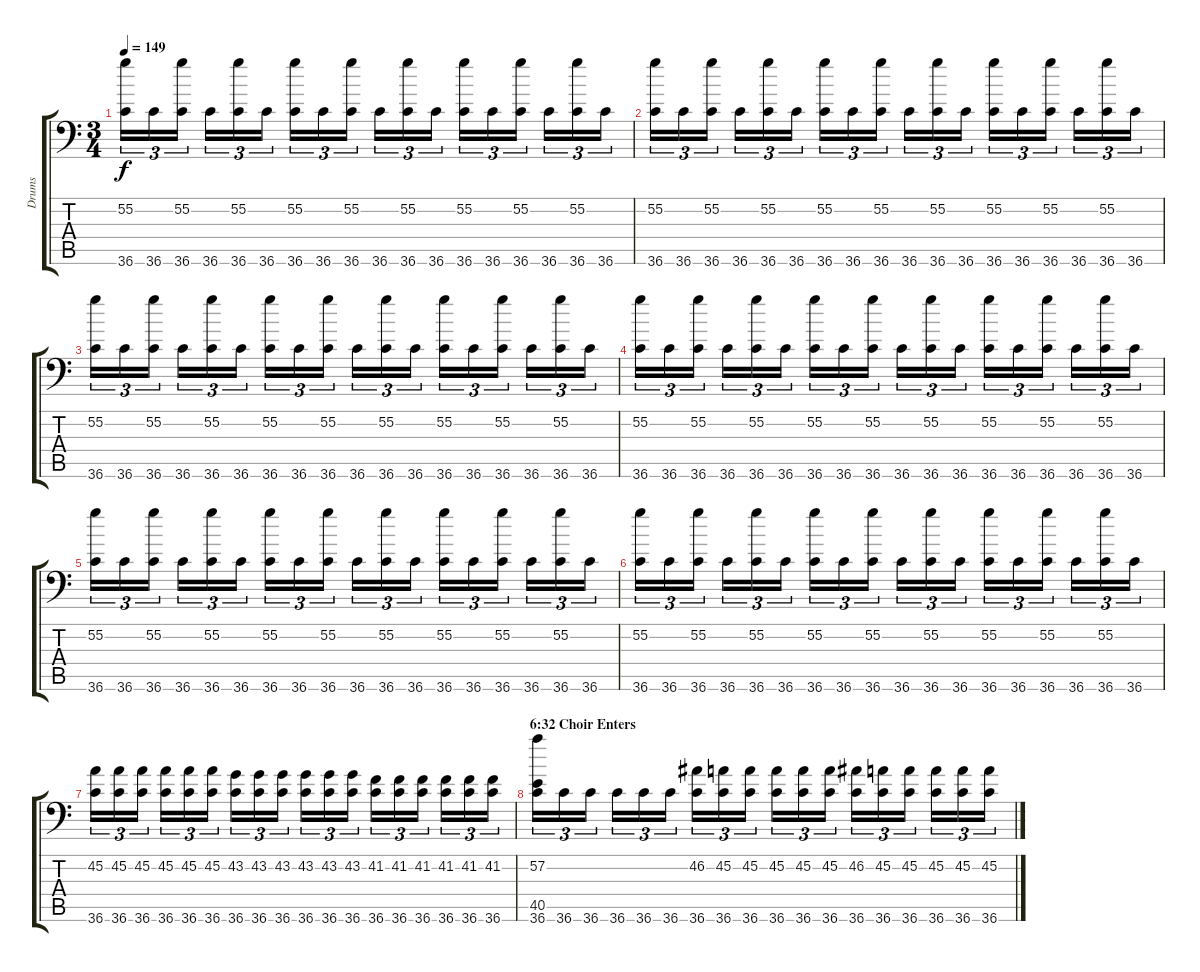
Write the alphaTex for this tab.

\track ("Drums" "Drums") {instrument acousticgrandpiano}
\staff {score tabs}
\tuning (C-1 C-1 C-1 C-1 C-1 C-1) {hide}
\ts (3 4)
\tempo 149
\clef f4
\ks c
(55.2 36.6).16{tu (3 2) dy f} 36.6.16{tu (3 2)} (55.2 36.6).16{tu (3 2)} 36.6.16{tu (3 2)} (55.2 36.6).16{tu (3 2)} 36.6.16{tu (3 2)} (55.2 36.6).16{tu (3 2)} 36.6.16{tu (3 2)} (55.2 36.6).16{tu (3 2)} 36.6.16{tu (3 2)} (55.2 36.6).16{tu (3 2)} 36.6.16{tu (3 2)} (55.2 36.6).16{tu (3 2)} 36.6.16{tu (3 2)} (55.2 36.6).16{tu (3 2)} 36.6.16{tu (3 2)} (55.2 36.6).16{tu (3 2)} 36.6.16{tu (3 2)} |
(55.2 36.6).16{tu (3 2)} 36.6.16{tu (3 2)} (55.2 36.6).16{tu (3 2)} 36.6.16{tu (3 2)} (55.2 36.6).16{tu (3 2)} 36.6.16{tu (3 2)} (55.2 36.6).16{tu (3 2)} 36.6.16{tu (3 2)} (55.2 36.6).16{tu (3 2)} 36.6.16{tu (3 2)} (55.2 36.6).16{tu (3 2)} 36.6.16{tu (3 2)} (55.2 36.6).16{tu (3 2)} 36.6.16{tu (3 2)} (55.2 36.6).16{tu (3 2)} 36.6.16{tu (3 2)} (55.2 36.6).16{tu (3 2)} 36.6.16{tu (3 2)} |
(55.2 36.6).16{tu (3 2)} 36.6.16{tu (3 2)} (55.2 36.6).16{tu (3 2)} 36.6.16{tu (3 2)} (55.2 36.6).16{tu (3 2)} 36.6.16{tu (3 2)} (55.2 36.6).16{tu (3 2)} 36.6.16{tu (3 2)} (55.2 36.6).16{tu (3 2)} 36.6.16{tu (3 2)} (55.2 36.6).16{tu (3 2)} 36.6.16{tu (3 2)} (55.2 36.6).16{tu (3 2)} 36.6.16{tu (3 2)} (55.2 36.6).16{tu (3 2)} 36.6.16{tu (3 2)} (55.2 36.6).16{tu (3 2)} 36.6.16{tu (3 2)} |
(55.2 36.6).16{tu (3 2)} 36.6.16{tu (3 2)} (55.2 36.6).16{tu (3 2)} 36.6.16{tu (3 2)} (55.2 36.6).16{tu (3 2)} 36.6.16{tu (3 2)} (55.2 36.6).16{tu (3 2)} 36.6.16{tu (3 2)} (55.2 36.6).16{tu (3 2)} 36.6.16{tu (3 2)} (55.2 36.6).16{tu (3 2)} 36.6.16{tu (3 2)} (55.2 36.6).16{tu (3 2)} 36.6.16{tu (3 2)} (55.2 36.6).16{tu (3 2)} 36.6.16{tu (3 2)} (55.2 36.6).16{tu (3 2)} 36.6.16{tu (3 2)} |
(55.2 36.6).16{tu (3 2)} 36.6.16{tu (3 2)} (55.2 36.6).16{tu (3 2)} 36.6.16{tu (3 2)} (55.2 36.6).16{tu (3 2)} 36.6.16{tu (3 2)} (55.2 36.6).16{tu (3 2)} 36.6.16{tu (3 2)} (55.2 36.6).16{tu (3 2)} 36.6.16{tu (3 2)} (55.2 36.6).16{tu (3 2)} 36.6.16{tu (3 2)} (55.2 36.6).16{tu (3 2)} 36.6.16{tu (3 2)} (55.2 36.6).16{tu (3 2)} 36.6.16{tu (3 2)} (55.2 36.6).16{tu (3 2)} 36.6.16{tu (3 2)} |
(55.2 36.6).16{tu (3 2)} 36.6.16{tu (3 2)} (55.2 36.6).16{tu (3 2)} 36.6.16{tu (3 2)} (55.2 36.6).16{tu (3 2)} 36.6.16{tu (3 2)} (55.2 36.6).16{tu (3 2)} 36.6.16{tu (3 2)} (55.2 36.6).16{tu (3 2)} 36.6.16{tu (3 2)} (55.2 36.6).16{tu (3 2)} 36.6.16{tu (3 2)} (55.2 36.6).16{tu (3 2)} 36.6.16{tu (3 2)} (55.2 36.6).16{tu (3 2)} 36.6.16{tu (3 2)} (55.2 36.6).16{tu (3 2)} 36.6.16{tu (3 2)} |
(45.2 36.6).16{tu (3 2)} (45.2 36.6).16{tu (3 2)} (45.2 36.6).16{tu (3 2)} (45.2 36.6).16{tu (3 2)} (45.2 36.6).16{tu (3 2)} (45.2 36.6).16{tu (3 2)} (43.2 36.6).16{tu (3 2)} (43.2 36.6).16{tu (3 2)} (43.2 36.6).16{tu (3 2)} (43.2 36.6).16{tu (3 2)} (43.2 36.6).16{tu (3 2)} (43.2 36.6).16{tu (3 2)} (41.2 36.6).16{tu (3 2)} (41.2 36.6).16{tu (3 2)} (41.2 36.6).16{tu (3 2)} (41.2 36.6).16{tu (3 2)} (41.2 36.6).16{tu (3 2)} (41.2 36.6).16{tu (3 2)} |
\section ("" "6:32 Choir Enters")
(57.2 40.5 36.6).16{tu (3 2)} 36.6.16{tu (3 2)} 36.6.16{tu (3 2)} 36.6.16{tu (3 2)} 36.6.16{tu (3 2)} 36.6.16{tu (3 2)} (46.2 36.6).16{tu (3 2)} (45.2 36.6).16{tu (3 2)} (45.2 36.6).16{tu (3 2)} (45.2 36.6).16{tu (3 2)} (45.2 36.6).16{tu (3 2)} (45.2 36.6).16{tu (3 2)} (46.2 36.6).16{tu (3 2)} (45.2 36.6).16{tu (3 2)} (45.2 36.6).16{tu (3 2)} (45.2 36.6).16{tu (3 2)} (45.2 36.6).16{tu (3 2)} (45.2 36.6).16{tu (3 2)}
